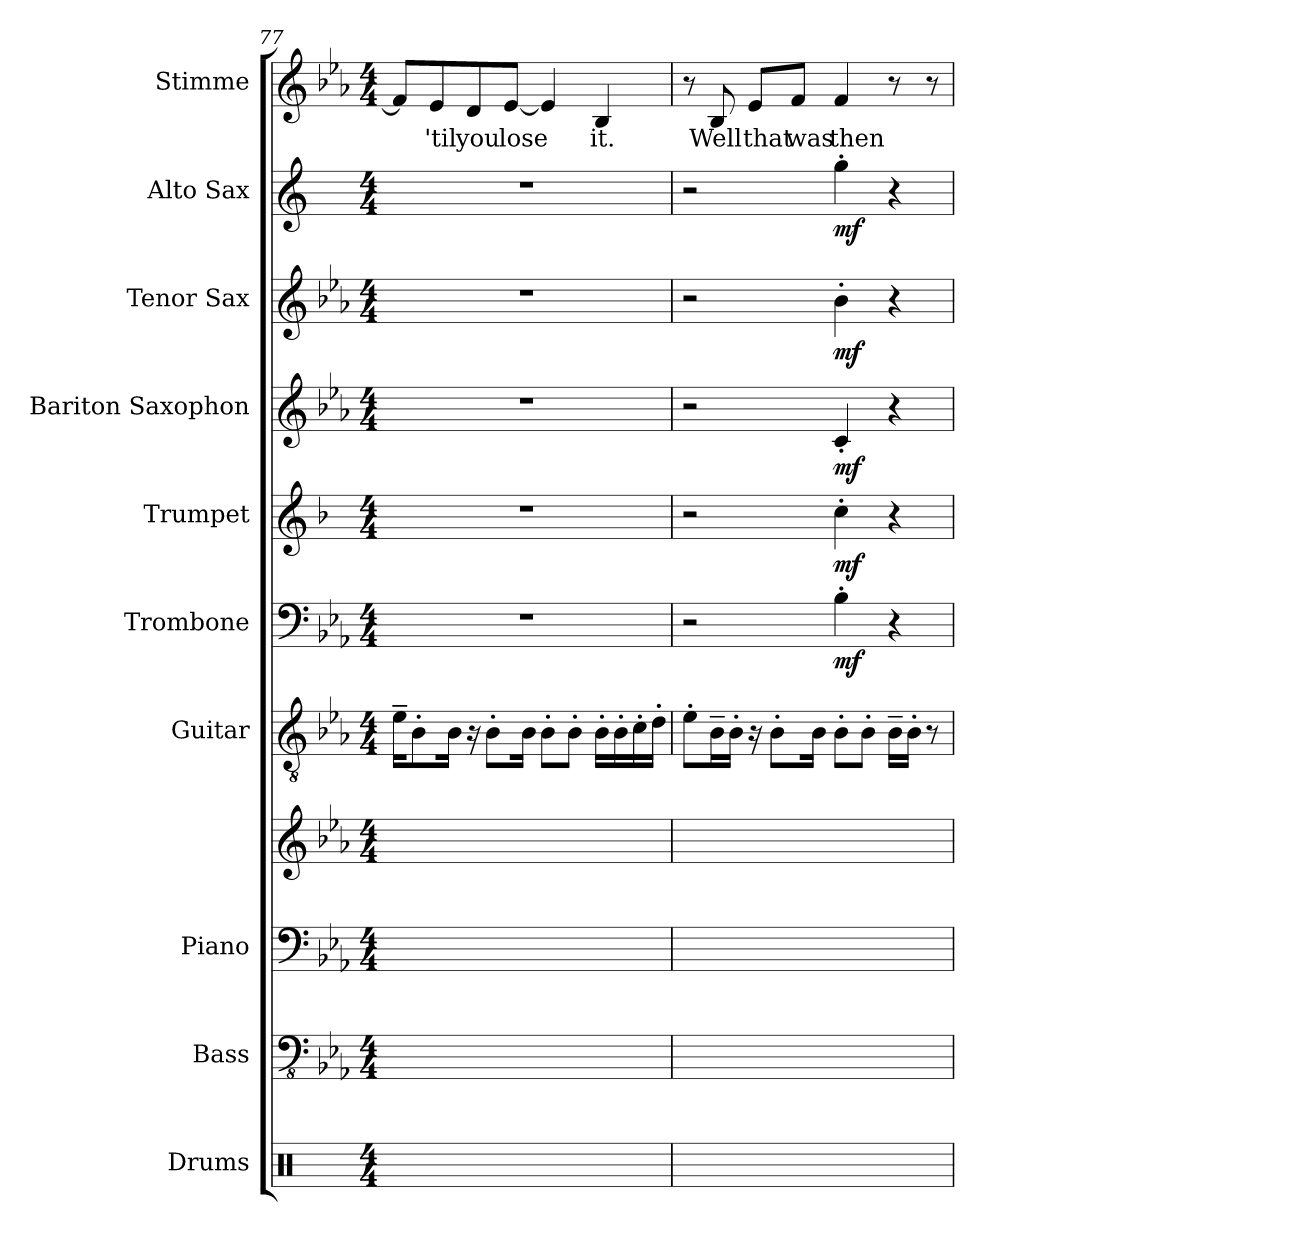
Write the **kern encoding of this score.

**kern	**kern	**kern	**kern	**kern	**kern	**dynam	**kern	**dynam	**kern	**dynam	**kern	**dynam	**kern	**dynam	**kern	**text
*part10	*part9	*part8	*part8	*part7	*part6	*part6	*part5	*part5	*part4	*part4	*part3	*part3	*part2	*part2	*part1	*part1
*staff11	*staff10	*staff9	*staff8	*staff7	*staff6	*staff6	*staff5	*staff5	*staff4	*staff4	*staff3	*staff3	*staff2	*staff2	*staff1	*staff1
*I"Drums	*I"Bass	*I"Piano	*	*I"Guitar	*I"Trombone	*	*I"Trumpet	*	*I"Bariton Saxophon	*	*I"Tenor Sax	*	*I"Alto Sax	*	*I"Stimme	*
*I'Drums	*I'Bass	*I'Piano	*	*I'Gtr.	*I'Tbn.	*	*I'Tpt.	*	*I'Bar. Sax.	*	*I'Tenor	*	*I'Alto	*	*I'St.	*
*clefX	*clefFv4	*clefF4	*clefG2	*clefGv2	*clefF4	*	*clefG2	*	*clefG2	*	*clefG2	*	*clefG2	*	*clefG2	*
*	*	*	*	*	*	*	*ITrd1c2	*	*ITrd12c21	*	*ITrd8c14	*	*ITrd5c9	*	*	*
*k[]	*k[b-e-a-]	*k[b-e-a-]	*k[b-e-a-]	*k[b-e-a-]	*k[b-e-a-]	*	*k[b-e-a-]	*	*k[b-e-a-]	*	*k[b-e-a-]	*	*k[b-e-a-]	*	*k[b-e-a-]	*
*M4/4	*M4/4	*M4/4	*M4/4	*M4/4	*M4/4	*	*M4/4	*	*M4/4	*	*M4/4	*	*M4/4	*	*M4/4	*
=77	=77	=77	=77	=77	=77	=77	=77	=77	=77	=77	=77	=77	=77	=77	=77	=77
1ryy	1ryy	1ryy	1ryy	16e-~\KL	1r	.	1r	.	1r	.	1r	.	1r	.	8f/L]	.
.	.	.	.	8B-'\	.	.	.	.	.	.	.	.	.	.	.	.
!	!	!	!	!	!	!	!	!	!	!	!	!	!	!	!	!LO:LY:b
.	.	.	.	.	.	.	.	.	.	.	.	.	.	.	8e-/	'til
.	.	.	.	16B-\Jk	.	.	.	.	.	.	.	.	.	.	.	.
!	!	!	!	!	!	!	!	!	!	!	!	!	!	!	!	!LO:LY:b
.	.	.	.	16r	.	.	.	.	.	.	.	.	.	.	8d/	you
.	.	.	.	8B-'\L	.	.	.	.	.	.	.	.	.	.	.	.
!	!	!	!	!	!	!	!	!	!	!	!	!	!	!	!	!LO:LY:b
.	.	.	.	.	.	.	.	.	.	.	.	.	.	.	[8e-/J	lose
.	.	.	.	16B-\Jk	.	.	.	.	.	.	.	.	.	.	.	.
.	.	.	.	8B-'\L	.	.	.	.	.	.	.	.	.	.	4e-/]	.
.	.	.	.	8B-'\J	.	.	.	.	.	.	.	.	.	.	.	.
!	!	!	!	!	!	!	!	!	!	!	!	!	!	!	!	!LO:LY:b
.	.	.	.	16B-'\LL	.	.	.	.	.	.	.	.	.	.	4B-/	it.
.	.	.	.	16B-'\	.	.	.	.	.	.	.	.	.	.	.	.
.	.	.	.	16c'\	.	.	.	.	.	.	.	.	.	.	.	.
.	.	.	.	16d'\JJ	.	.	.	.	.	.	.	.	.	.	.	.
=78	=78	=78	=78	=78	=78	=78	=78	=78	=78	=78	=78	=78	=78	=78	=78	=78
1ryy	1ryy	1ryy	1ryy	8e-'\L	2r	.	2r	.	2r	.	2r	.	2r	.	8r	.
!	!	!	!	!	!	!	!	!	!	!	!	!	!	!	!	!LO:LY:b
.	.	.	.	16B-~\L	.	.	.	.	.	.	.	.	.	.	8B-/	Well
.	.	.	.	16B-'\JJ	.	.	.	.	.	.	.	.	.	.	.	.
!	!	!	!	!	!	!	!	!	!	!	!	!	!	!	!	!LO:LY:b
.	.	.	.	16r	.	.	.	.	.	.	.	.	.	.	8e-/L	that
.	.	.	.	8B-'\L	.	.	.	.	.	.	.	.	.	.	.	.
!	!	!	!	!	!	!	!	!	!	!	!	!	!	!	!	!LO:LY:b
.	.	.	.	.	.	.	.	.	.	.	.	.	.	.	8f/J	was
.	.	.	.	16B-\Jk	.	.	.	.	.	.	.	.	.	.	.	.
!	!	!	!	!	!	!LO:DY:b	!	!LO:DY:b	!	!LO:DY:b	!	!LO:DY:b	!	!LO:DY:b	!	!LO:LY:b
.	.	.	.	8B-'\L	4B-'\	mf	4b-'\	mf	4C'/	mf	4B-'\	mf	4b-'\	mf	4f/	then
.	.	.	.	8B-'\J	.	.	.	.	.	.	.	.	.	.	.	.
.	.	.	.	16B-~\LL	4r	.	4r	.	4r	.	4r	.	4r	.	8r	.
.	.	.	.	16B-'\JJ	.	.	.	.	.	.	.	.	.	.	.	.
.	.	.	.	8r	.	.	.	.	.	.	.	.	.	.	8r	.
=	=	=	=	=	=	=	=	=	=	=	=	=	=	=	=	=
*-	*-	*-	*-	*-	*-	*-	*-	*-	*-	*-	*-	*-	*-	*-	*-	*-
